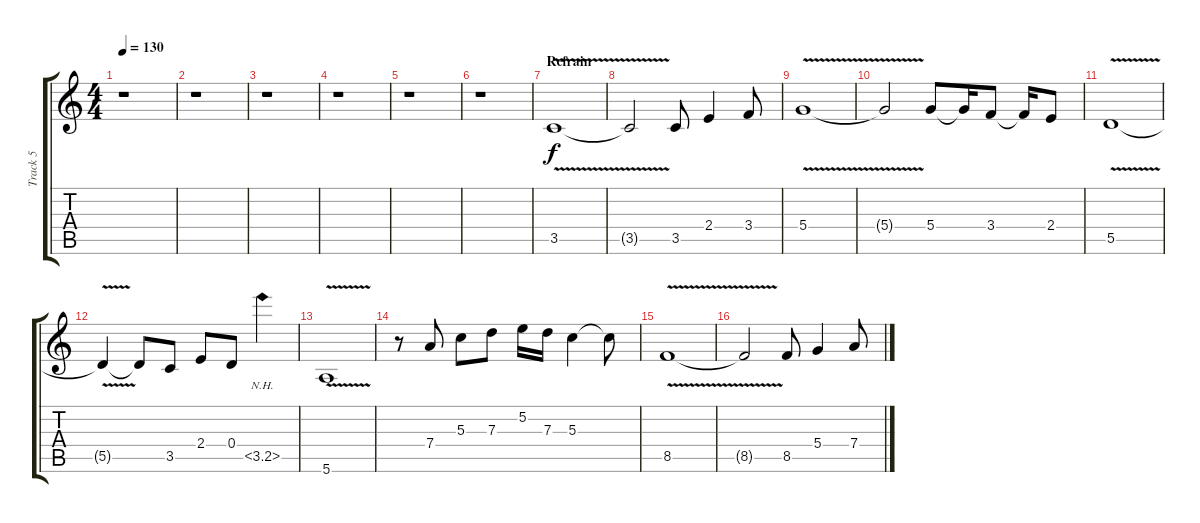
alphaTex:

\track ("Track 5" "Track 5") {instrument overdrivenguitar}
\staff {score tabs}
\tuning (E4 B3 G3 D3 A2 E2) {hide}
\ts (4 4)
\tempo 130
\clef g2
\ks c
r.1{dy f} |
r.1 |
r.1 |
r.1 |
r.1 |
r.1 |
\section ("" "Refrain")
3.5{v}.1 |
3.5{t}.2 3.5.8 2.4.4 3.4.8 |
5.4{v}.1 |
5.4{t}.2 5.4.8 5.4{t}.16 3.4.8 3.4{t}.16 2.4.8 |
5.5{v}.1 |
5.5{t}.4 5.5{t}.8 3.5.8 2.4.8 0.4.8 3.5{nh}.4 |
5.6{v}.1 |
r.8 7.4.8 5.3.8 7.3.8 5.2.16 7.3.16 5.3.4 5.3{t}.8 |
8.5{v}.1 |
8.5{t}.2 8.5.8 5.4.4 7.4.8
